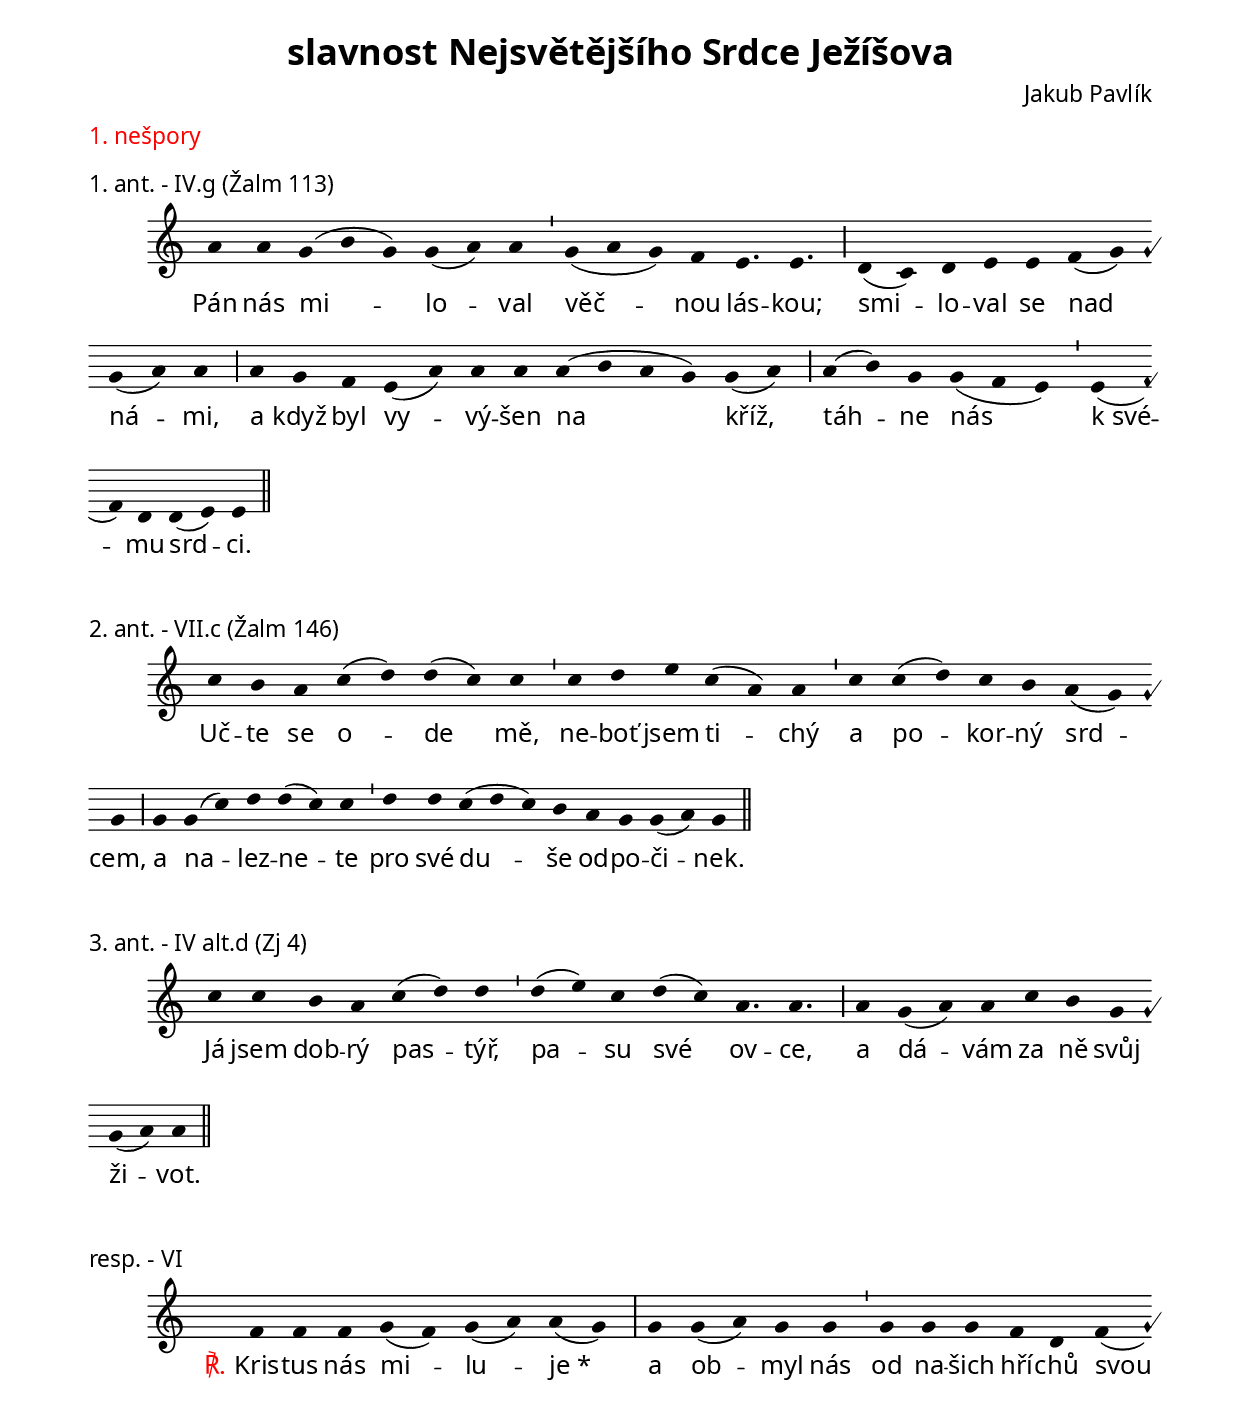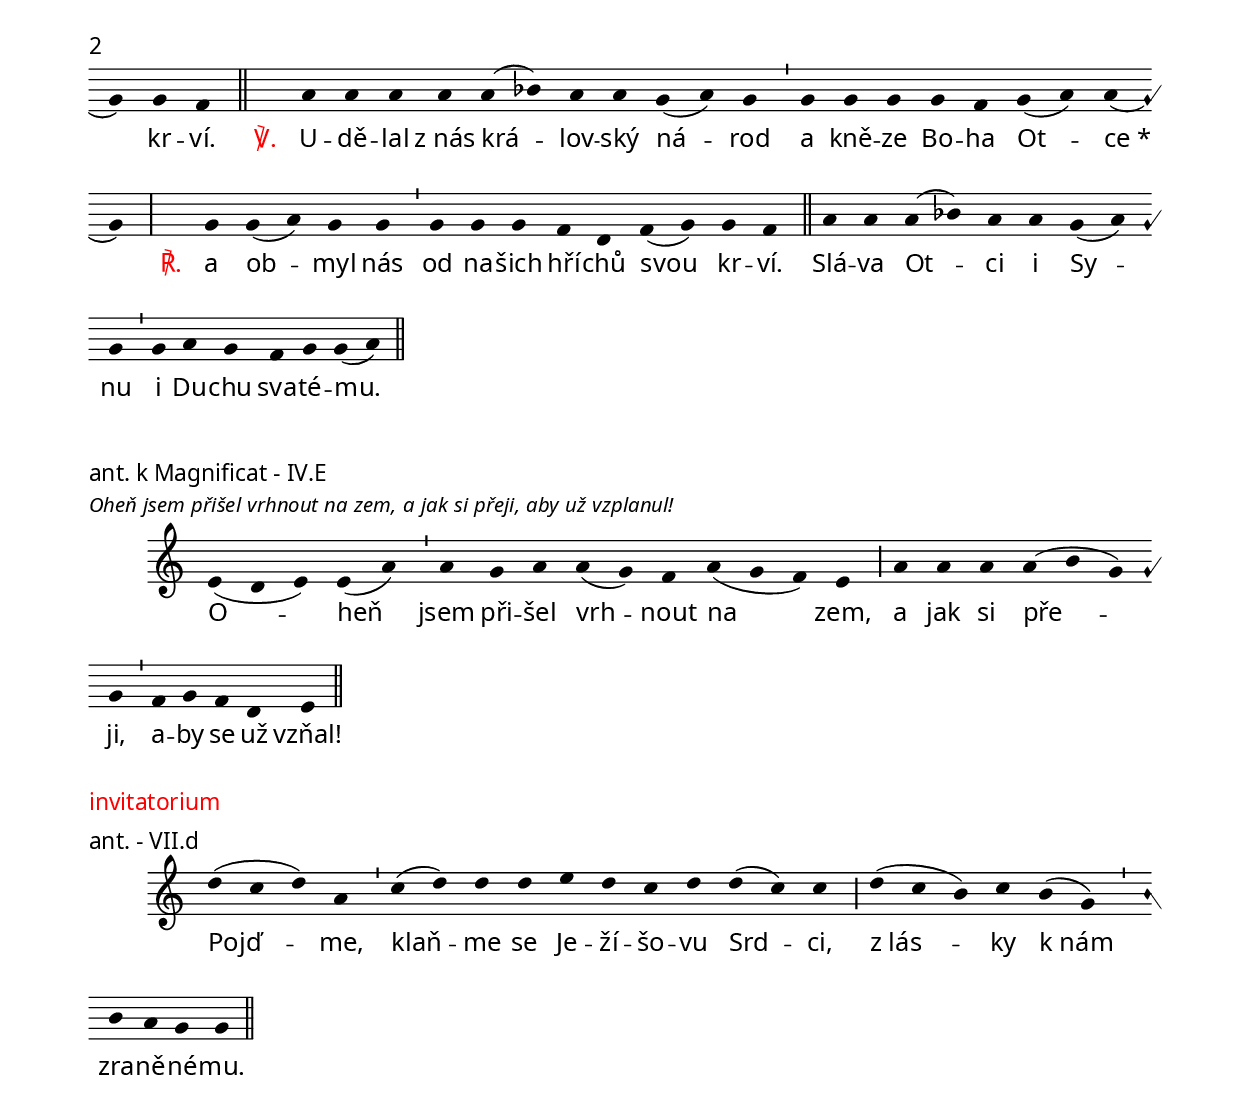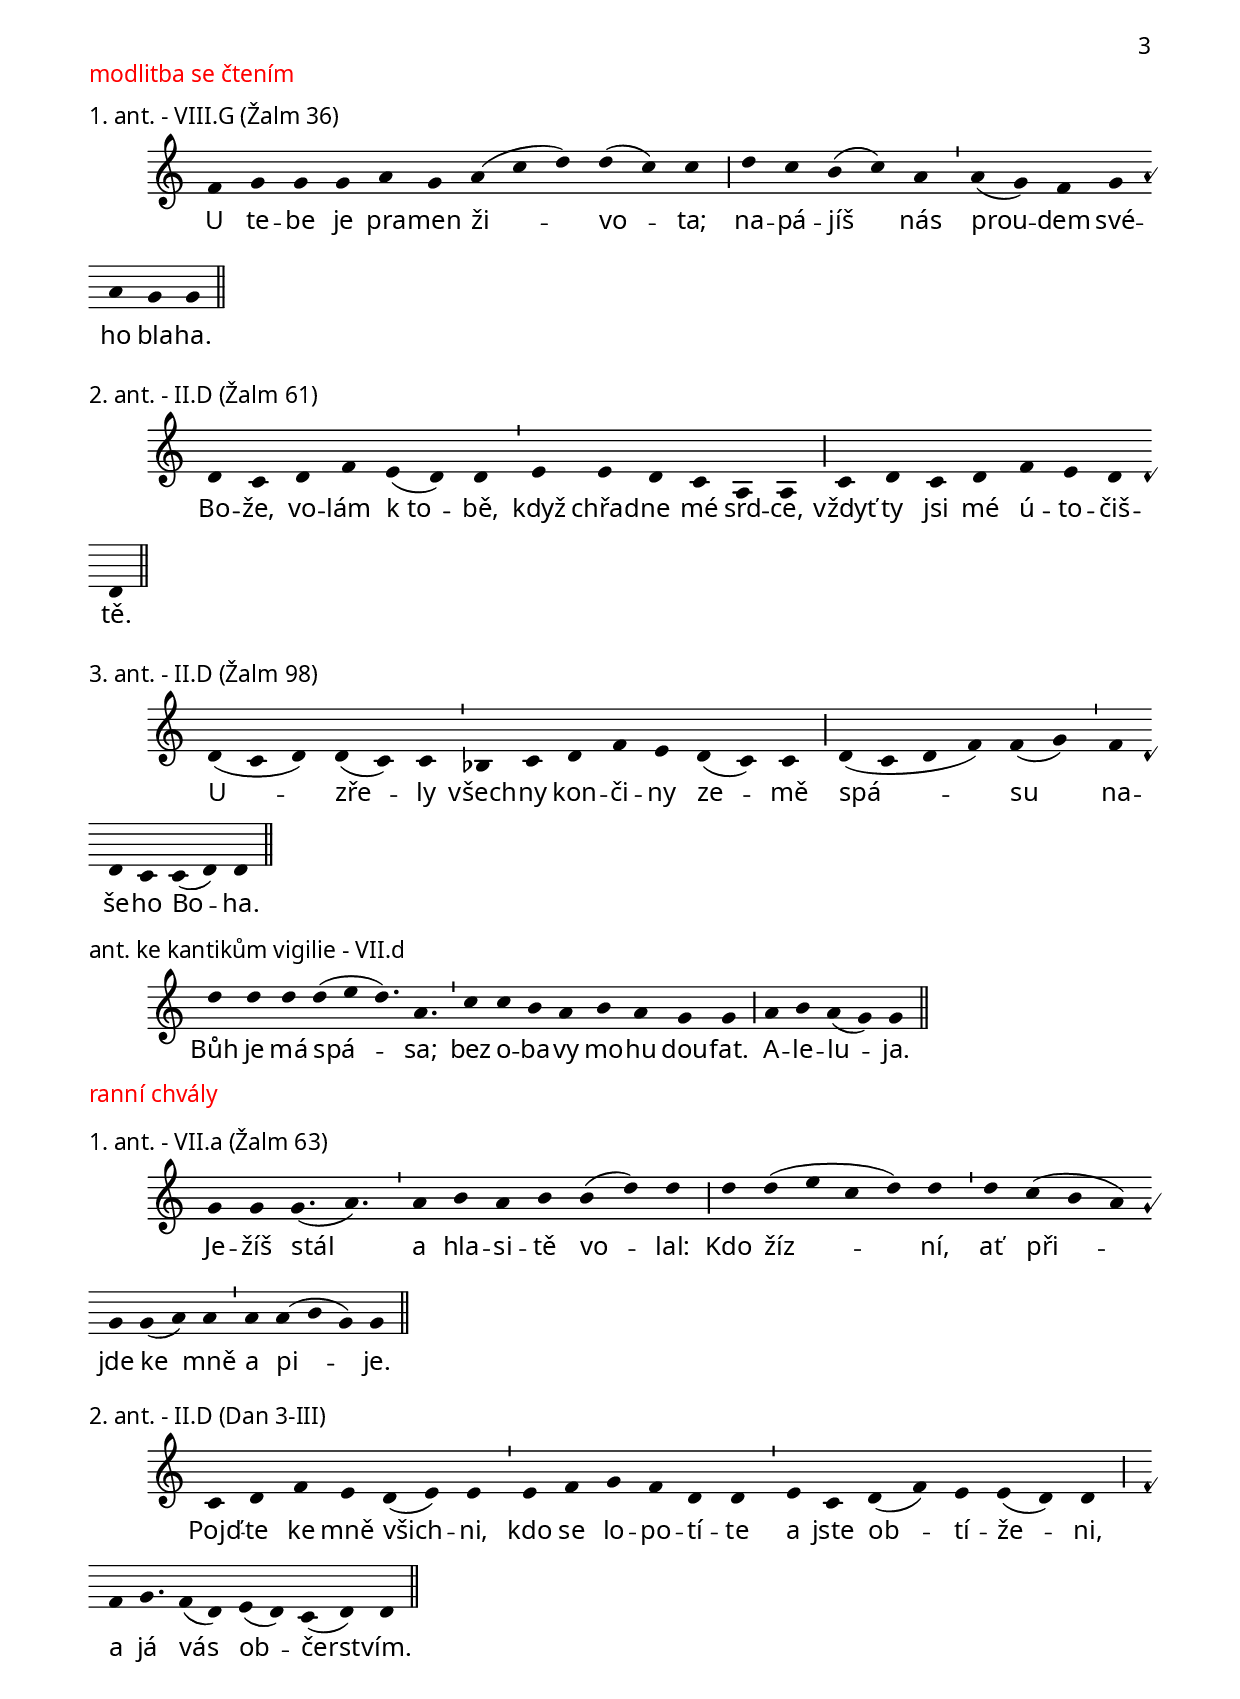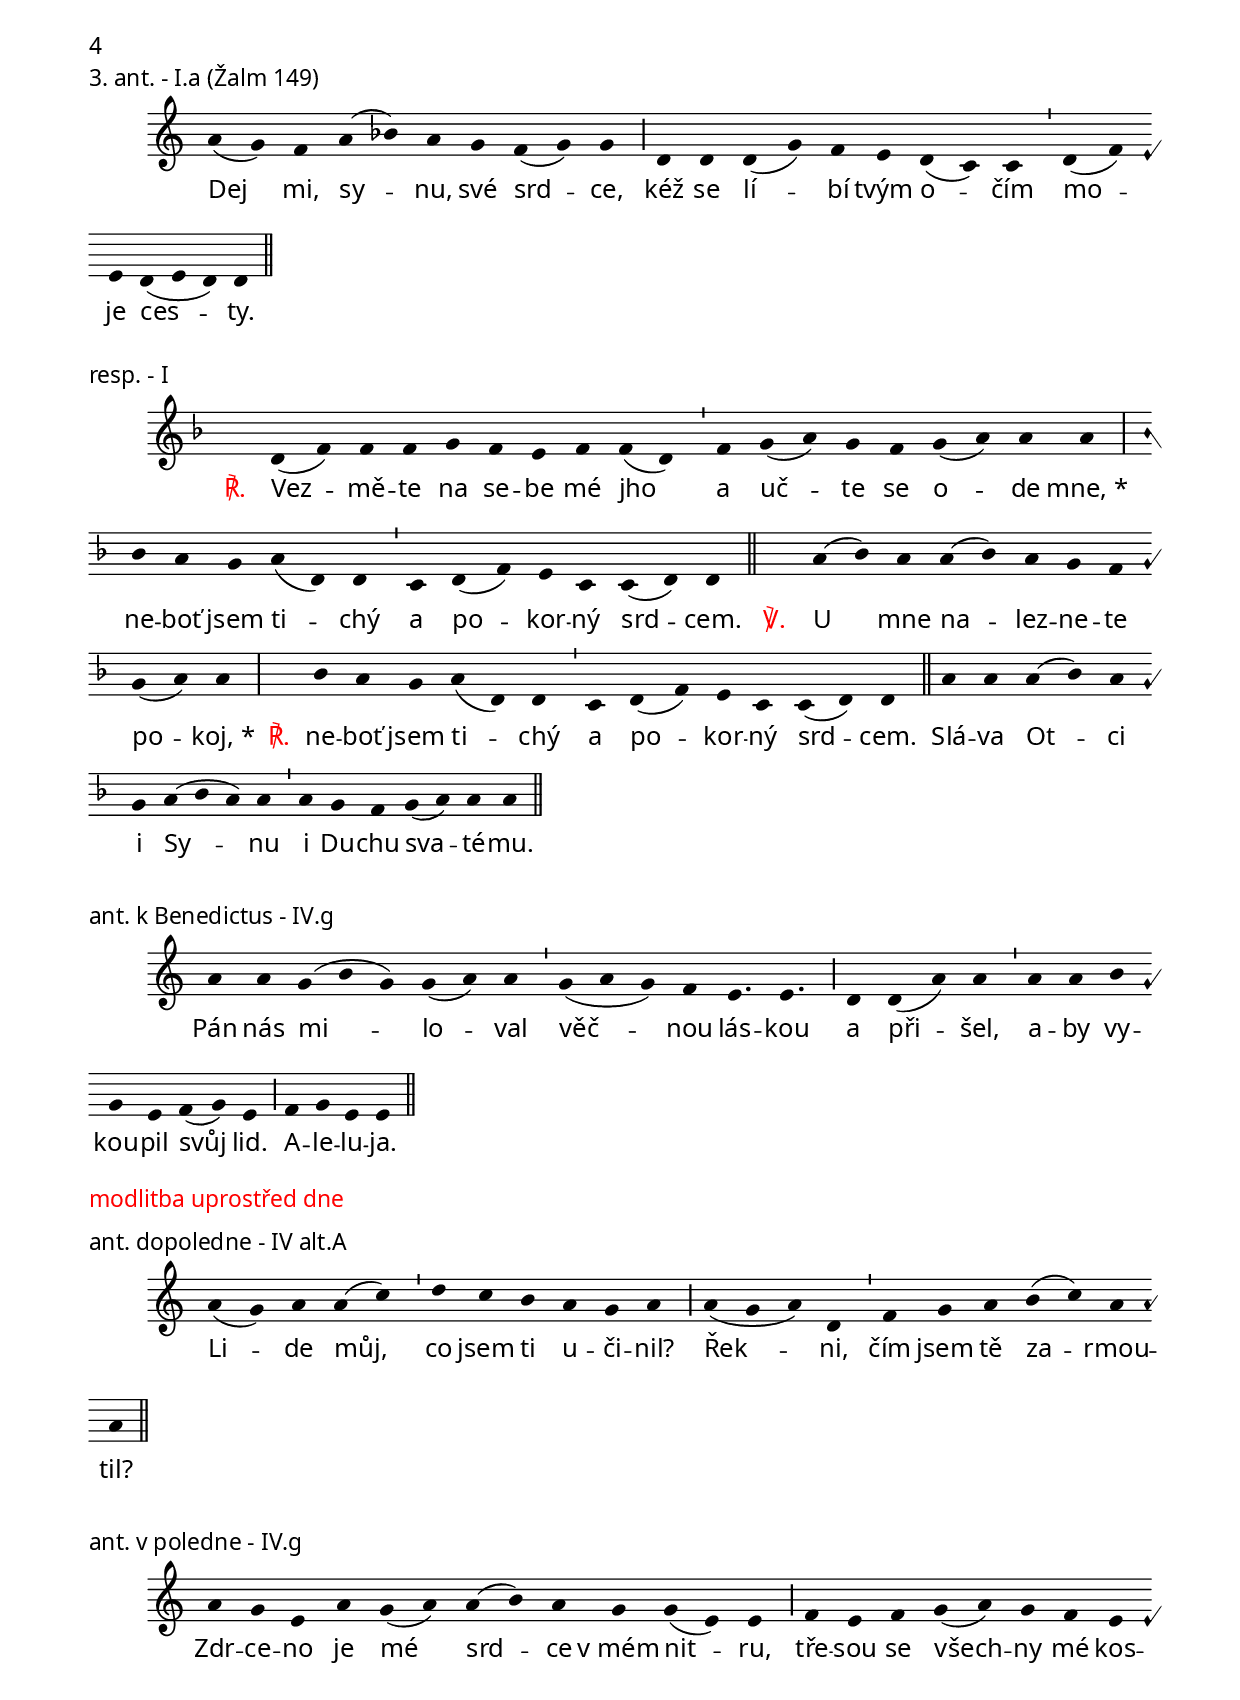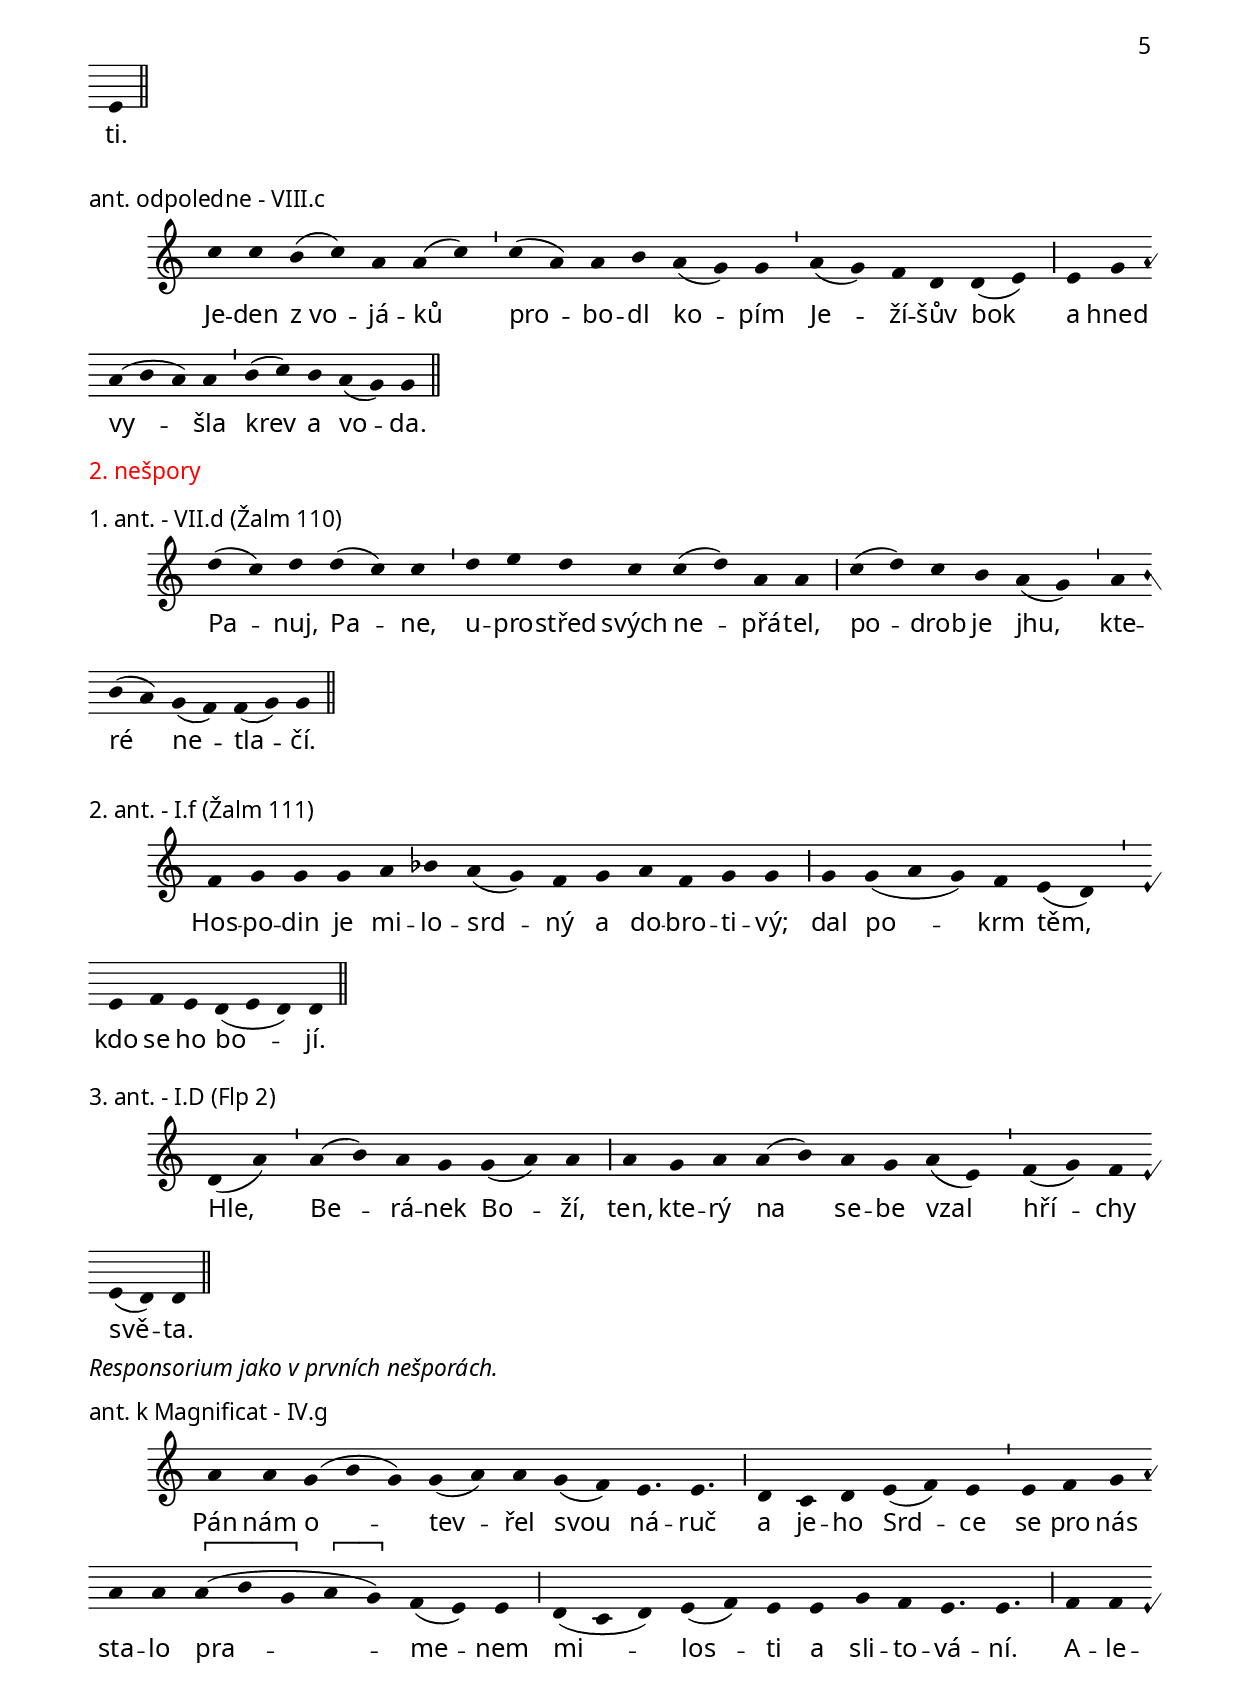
\version "2.14.2"

\header {
  title = "slavnost Nejsvětějšího Srdce Ježíšova"
  composer = "Jakub Pavlík"
}

\include "spolecne.ly"
\include "dilyresponsorii.ly"

\markup {\nadpisHodinka {"1. nešpory"}}

\score {
  \relative c'' {
    \choralniRezim
    a4 a g( b g) g( a) a \barMin g( a g) f e4. e \barMaior
    d4( c) d e e f( g) g( a) a \barMaior
    a g f e( a) a a a( b a g) g( a) \barMaior
    a( b) g g( f e) \barMin e( f) d d( e) e \barFinalis
  }
  \addlyrics {
    Pán nás mi -- lo -- val věč -- nou lás -- kou;
    smi -- lo -- val se nad ná -- mi,
    a když byl vy -- vý -- šen na kříž,
    táh -- ne nás k_své -- mu srd -- ci.
  }
  \header {
    quid = "1. ant."
    modus = "IV"
    differentia = "g"
    psalmus = "Žalm 113"
    placet = "nic moc"
    id = "1ne-a1"
    fial = "mezidobi_nejsvsrdce.ly#rch-aben?zacatek"
    piece = \markup {\sestavTitulek}
  }
}

\score {
  \relative c'' {
    \choralniRezim
    c4 b a c( d) d( c) c \barMin
    c d e c( a) a \barMin c c( d) c b a( g) g \barMaior
    g g( c) d d( c) c \barMin d d c( d c) b a g g( a) g \barFinalis
  }
  \addlyrics {
    Uč -- te se o -- de mě,
    ne -- boť jsem ti -- chý a po -- kor -- ný srd -- cem,
    a na -- lez -- ne -- te pro své du -- še od -- po -- či -- nek.
  }
  \header {
    quid = "2. ant."
    modus = "VII"
    differentia = "c"
    psalmus = "Žalm 146"
    id = "1ne-a2"
    piece = \markup {\sestavTitulek}
  }
}

\score {
  \relative c'' {
    \choralniRezim
    c4 c b a c( d) d \barMin
    d( e) c d( c) a4. a \barMaior
    a4 g( a) a c b g g( a) a \barFinalis
  }
  \addlyrics {
    Já jsem dob -- rý pas -- týř,
    pa -- su své ov -- ce,
    a dá -- vám za ně svůj ži -- vot.
  }
  \header {
    quid = "3. ant."
    modus = "IV alt"
    differentia = "d"
    psalmus = "Zj 4"
    id = "1ne-a3"
    fial = "pust_svatytyden.ly#po?zacatek"
    fons = "první část a motiv třetí části: Svatý týden, modlitba uprostřed dne, ant. v poledne"
    piece = \markup {\sestavTitulek}
  }
}

\score {
  \relative c' {
    \choralniRezim

    % R
    \neviditelna f
    f4 f f g( f) g( a) a( g) \barMax
    g g( a) g g \barMin g g g f d f( g) g f \barFinalis
    % V
    \neviditelna a
    a a a a a( bes) a a g( a) g \barMin g g g g f g( a) a( g) \barMax
    % R
    \neviditelna g
    g g( a) g g \barMin g g g f d f( g) g f \barFinalis
    % Slava
    \respVIdoxologie \barFinalis
  }
  \addlyrics {
    \Response Kris -- tus nás mi -- lu -- je_* a ob -- myl nás od na -- šich hří -- chů svou kr -- ví.
    \Verse U -- dě -- lal z_nás krá -- lov -- ský ná -- rod a kně -- ze Bo -- ha Ot -- ce_*
    \Response a ob -- myl nás od na -- šich hří -- chů svou kr -- ví.
    \textRespDoxologie
  }
  \header {
    quid = "resp."
    modus = "VI"
    fons = "responsoria ze žaltáře, pátek 1. týdne, nešp."
    fial = "responsoria.ly#1pa-ne"
    id = "1ne-resp"
    piece = \markup\sestavTitulekResp
  }
}

\score {
  \relative c' {
    \choralniRezim
    e4( d e) e( a) \barMin a g a a( g) f a( g f) e \barMaior
    a4 a a a( b g) g \barMin f g f d e \barFinalis
  }
  \addlyrics {
    O -- heň jsem při -- šel vrh -- nout na zem,
    a jak si pře -- ji, a -- by se už vzňal!
  }
  \header {
    textus_approbatus = "Oheň jsem přišel vrhnout na zem,
    a jak si přeji, aby už vzplanul!"
    quid = "ant. k Magnificat"
    modus = "IV"
    differentia = "E"
    psalmus = ""
    id = "1ne-amag"
    piece = \markup {\sestavTitulekBezZalmu}
  }
}

\markup {\nadpisHodinka {"invitatorium"}}

\score {
  \relative c'' {
    \choralniRezim
    d( c d) a \barMin c( d) d d e d c d d( c) c \barMaior
    d( c b) c b( g) \barMin b a g g \barFinalis
  }
  \addlyrics {
    Pojď -- me,
    klaň -- me se Je -- ží -- šo -- vu Srd -- ci,
    z_lás -- ky k_nám zra -- ně -- né -- mu.
  }
  \header {
    quid = "ant."
    modus = "VII"
    differentia = "d"
    psalmus = ""
    id = "invit"
    piece = \markup {\sestavTitulekBezZalmu}
  }
}

\pageBreak % ZLOM

\markup {\nadpisHodinka {"modlitba se čtením"}}

\score {
  \relative c' {
    \choralniRezim
    f4 g g g a g a( c d) d( c) c \barMaior
    d c b( c) a \barMin
    a( g) f g a g g \barFinalis
  }
  \addlyrics {
    U te -- be je pra -- men ži -- vo -- ta;
    na -- pá -- jíš nás
    prou -- dem své -- ho bla -- ha.
  }
  \header {
    quid = "1. ant."
    modus = "VIII"
    differentia = "G"
    psalmus = "Žalm 36"
    id = "mc-a1"
    piece = \markup {\sestavTitulek}
  }
}

\score {
  \relative c' {
    \choralniRezim
    d4 c d f e( d) d \barMin
    e e d c a a \barMaior
    c d c d f e d d \barFinalis
  }
  \addlyrics {
    Bo -- že, vo -- lám k_to -- bě,
    když chřad -- ne mé srd -- ce,
    vždyť ty jsi mé ú -- to -- čiš -- tě.
  }
  \header {
    quid = "2. ant."
    modus = "II"
    differentia = "D"
    psalmus = "Žalm 61"
    id = "mc-a2"
    piece = \markup {\sestavTitulek}
  }
}

\score {
  \relative c' {
    \choralniRezim
    d4( c d) d( c) c \barMin bes c d f e d( c) c \barMaior
    d( c d f) f( g) \barMin f d c c( d) d \barFinalis
  }
  \addlyrics {
    U -- zře -- ly všech -- ny kon -- či -- ny ze -- mě
    spá -- su na -- še -- ho Bo -- ha.
  }
  \header {
    quid = "3. ant."
    modus = "II"
    differentia = "D"
    psalmus = "Žalm 98"
    id = "mc-a3"
    piece = \markup {\sestavTitulek}
  }
}

\score {
  \relative c'' {
    \choralniRezim
    d4 d d d( e d4.) a \barMin
    c4 c b a b a g g \barMaior
    a b a( g) g \barFinalis
  }
  \addlyrics {
    Bůh je má spá -- sa;
    bez o -- ba -- vy mo -- hu dou -- fat.
    A -- le -- lu -- ja.
  }
  \header {
    quid = "ant. ke kantikům vigilie"
    modus = "VII"
    differentia = "d"
    psalmus = ""
    id = "mc-avig"
    piece = \markup {\sestavTitulekBezZalmu}
  }
}

\markup {\nadpisHodinka {"ranní chvály"}}

\score {
  \relative c'' {
    \choralniRezim
    g4 g g4.( a) \barMin a4 b a b b( d) d \barMaior
    d d( e c d) d \barMin d c( b a) g g( a) a \barMin a a( b g) g \barFinalis
  }
  \addlyrics {
    Je -- žíš stál a hla -- si -- tě vo -- lal:
    Kdo žíz -- ní, ať při -- jde ke mně a pi -- je.
  }
  \header {
    quid = "1. ant."
    modus = "VII"
    differentia = "a"
    psalmus = "Žalm 63"
    id = "rch-a1"
    piece = \markup {\sestavTitulek}
  }
}

\score {
  \relative c' {
    \choralniRezim
    c d f e d( e) e \barMin
    e f g f d d \barMin e c d( f) e e( d) d \barMaior
    f g4. f4( d) e( d) c( d) d \barFinalis
  }
  \addlyrics {
    Pojď -- te ke mně všich -- ni,
    kdo se lo -- po -- tí -- te a jste ob -- tí -- že -- ni,
    a já vás ob -- čerst -- vím.
  }
  \header {
    quid = "2. ant."
    modus = "II"
    differentia = "D"
    psalmus = "Dan 3-III"
    id = "rch-a2"
    piece = \markup {\sestavTitulek}
  }
}

\score {
  \relative c'' {
    \choralniRezim
    a4( g) f a( bes) a g f( g) g \barMaior
    d d d( g) f e d( c) c \barMin d( f) e d( e d) d \barFinalis
  }
  \addlyrics {
    Dej mi, sy -- nu, své srd -- ce,
    kéž se lí -- bí tvým o -- čím mo -- je ces -- ty.
  }
  \header {
    quid = "3. ant."
    modus = "I"
    differentia = "a"
    psalmus = "Žalm 149"
    id = "rch-a3"
    piece = \markup {\sestavTitulek}
  }
}

\score {
  \relative c' {
    \choralniRezim
    \key f \major
    % R
    \neviditelna d
    d4( f) f f g f e f f( d) \barMin
    f g( a) g f g( a) a a \barMax
    bes a g a( d,) d \barMin c d( f) e c c( d) d \barFinalis
    % V
    \neviditelna a
    a'( bes) a a( bes) a g f g( a) a \barMax
    % R
    \neviditelna a
    bes a g a( d,) d \barMin c d( f) e c c( d) d \barFinalis
    % Slava
    a'4 a a( bes) a g a( bes a) a \barMin a g f g( a) a a \barFinalis
  }
  \addlyrics {
    \Response Vez -- mě -- te na se -- be mé jho
    a uč -- te se o -- de mne,_*
    ne -- boť jsem ti -- chý a po -- kor -- ný srd -- cem.
    \Verse U mne na -- lez -- ne -- te po -- koj,_*
    \Response ne -- boť jsem ti -- chý a po -- kor -- ný srd -- cem.
    \textRespDoxologie
  }
  \header {
    quid = "resp."
    modus = "I"
    id = "rch-resp"
    piece = \markup {\sestavTitulekResp}
  }
}

\score {
  \relative c'' {
    \choralniRezim
    a4 a g( b g) g( a) a \barMin g( a g) f e4. e \barMaior
    d4 d( a') a \barMin a a b g e f( g) e \barMaior
    f g e e \barFinalis
  }
  \addlyrics {
    Pán nás mi -- lo -- val věč -- nou lás -- kou
    a při -- šel, a -- by vy -- kou -- pil svůj lid.
    A -- le -- lu -- ja.
  }
  \header {
    quid = "ant. k Benedictus"
    modus = "IV"
    differentia = "g"
    psalmus = ""
    id = "rch-aben"
    piece = \markup {\sestavTitulekBezZalmu}
  }
}

\markup {\nadpisHodinka {"modlitba uprostřed dne"}}

\score {
  \relative c'' {
    \choralniRezim
    a4( g) a a( c) \barMin d c b a g a \barMaior
    a( g a) d, \barMin f g a b( c) a a \barFinalis
  }
  \addlyrics {
    Li -- de můj, co jsem ti u -- či -- nil?
    Řek -- ni, čím jsem tě za -- rmou -- til?
  }
  \header {
    quid = "ant. dopoledne"
    modus = "IV alt"
    differentia = "A"
    psalmus = ""
    placet = "spíš II"
    id = "up-tercie"
    piece = \markup {\sestavTitulekBezZalmu}
  }
}

\score {
  \relative c'' {
    \choralniRezim
    a4 g e a g( a) a( b) a g g( e) e \barMaior
    f e f g( a) g f e e \barFinalis
  }
  \addlyrics {
    Zdr -- ce -- no je mé srd -- ce v_mém nit -- ru,
    tře -- sou se všech -- ny mé kos -- ti.
  }
  \header {
    quid = "ant. v poledne"
    modus = "IV"
    differentia = "g"
    psalmus = ""
    id = "up-sexta"
    piece = \markup {\sestavTitulekBezZalmu}
  }
}

\score {
  \relative c'' {
    \choralniRezim
    c4 c b( c) a a( c) \barMin
    c4( a) a b a( g) g \barMin a( g) f d d( e) \barMaior
    e g a( b a) a \barMin b( c) b a( g) g \barFinalis
  }
  \addlyrics {
    Je -- den z_vo -- já -- ků
    pro -- bo -- dl ko -- pím Je -- ží -- šův bok
    a hned vy -- šla krev a vo -- da.
  }
  \header {
    quid = "ant. odpoledne"
    modus = "VIII"
    differentia = "c"
    psalmus = ""
    placet = "to rozhodně není modus VIII; snad III; závěr je bídný"
    id = "up-nona"
    piece = \markup {\sestavTitulekBezZalmu}
  }
}

\markup {\nadpisHodinka {"2. nešpory"}}

\score {
  \relative c'' {
    \choralniRezim
    d4( c) d d( c) c \barMin d e d c c( d) a a \barMaior
    c( d) c b a( g) \barMin a b( a) g( f) f( g) g \barFinalis
  }
  \addlyrics {
    Pa -- nuj, Pa -- ne, u -- pro -- střed svých ne -- přá -- tel,
    po -- drob je jhu, kte -- ré ne -- tla -- čí.
  }
  \header {
    quid = "1. ant."
    modus = "VII"
    differentia = "d"
    psalmus = "Žalm 110"
    id = "2ne-a1"
    piece = \markup {\sestavTitulek}
  }
}

\score {
  \relative c' {
    \choralniRezim
    f g g g a4 bes a( g) f g a f g g \barMaior
    g g( a g) f e( d) \barMin e f e d( e d) d \barFinalis
  }
  \addlyrics {
    Hos -- po -- din je mi -- lo -- srd -- ný a do -- bro -- ti -- vý;
    dal po -- krm těm, kdo se ho bo -- jí.
  }
  \header {
    quid = "2. ant."
    modus = "I"
    differentia = "f"
    psalmus = "Žalm 111"
    placet = "_kdo se ho bojí_ takhle ne"
    fons = "Těla a Krve Páně, 1. nešp., 1. ant.: první třetina doslovně+třetí třetina upravená."
    fial = "mezidobi_telaakrvepane.ly#1ne-a1?zacatek"
    id = "2ne-a2"
    piece = \markup {\sestavTitulek}
  }
}

\score {
  \relative c' {
    \choralniRezim
    d4( a') \barMin a( b) a g g( a) a \barMaior
    a g a a( b) a g a( e) \barMin f( g) f e( d) d \barFinalis
  }
  \addlyrics {
    Hle, Be -- rá -- nek Bo -- ží,
    ten, kte -- rý na se -- be vzal hří -- chy svě -- ta.
  }
  \header {
    quid = "3. ant."
    modus = "I"
    differentia = "D"
    psalmus = "Flp 2"
    id = "2ne-a3"
    piece = \markup {\sestavTitulek}
  }
}

\markup\italic{Responsorium jako v prvních nešporách.}

\score {
  \relative c'' {
    \choralniRezim
    a4 a g( b g) g( a) a g( f) e4. e \barMaior
    d4 c d e( f) e \barMin e f g a a \[ a( b g \] \[ a g) \] f( e) e \barMaior
    d( c d) e( f) e e g f e4. e \barMaior
    f4 f e e \barFinalis
  }
  \addlyrics {
    Pán nám o -- tev -- řel svou ná -- ruč
    a je -- ho Srd -- ce se pro nás sta -- lo pra -- me -- nem
    mi -- los -- ti a sli -- to -- vá -- ní.
    A -- le -- lu -- ja.
  }
  \header {
    quid = "ant. k Magnificat"
    modus = "IV"
    differentia = "g"
    psalmus = ""
    placet = "alelujovitější aleluja"
    id = "2ne-amag"
    piece = \markup {\sestavTitulekBezZalmu}
  }
}